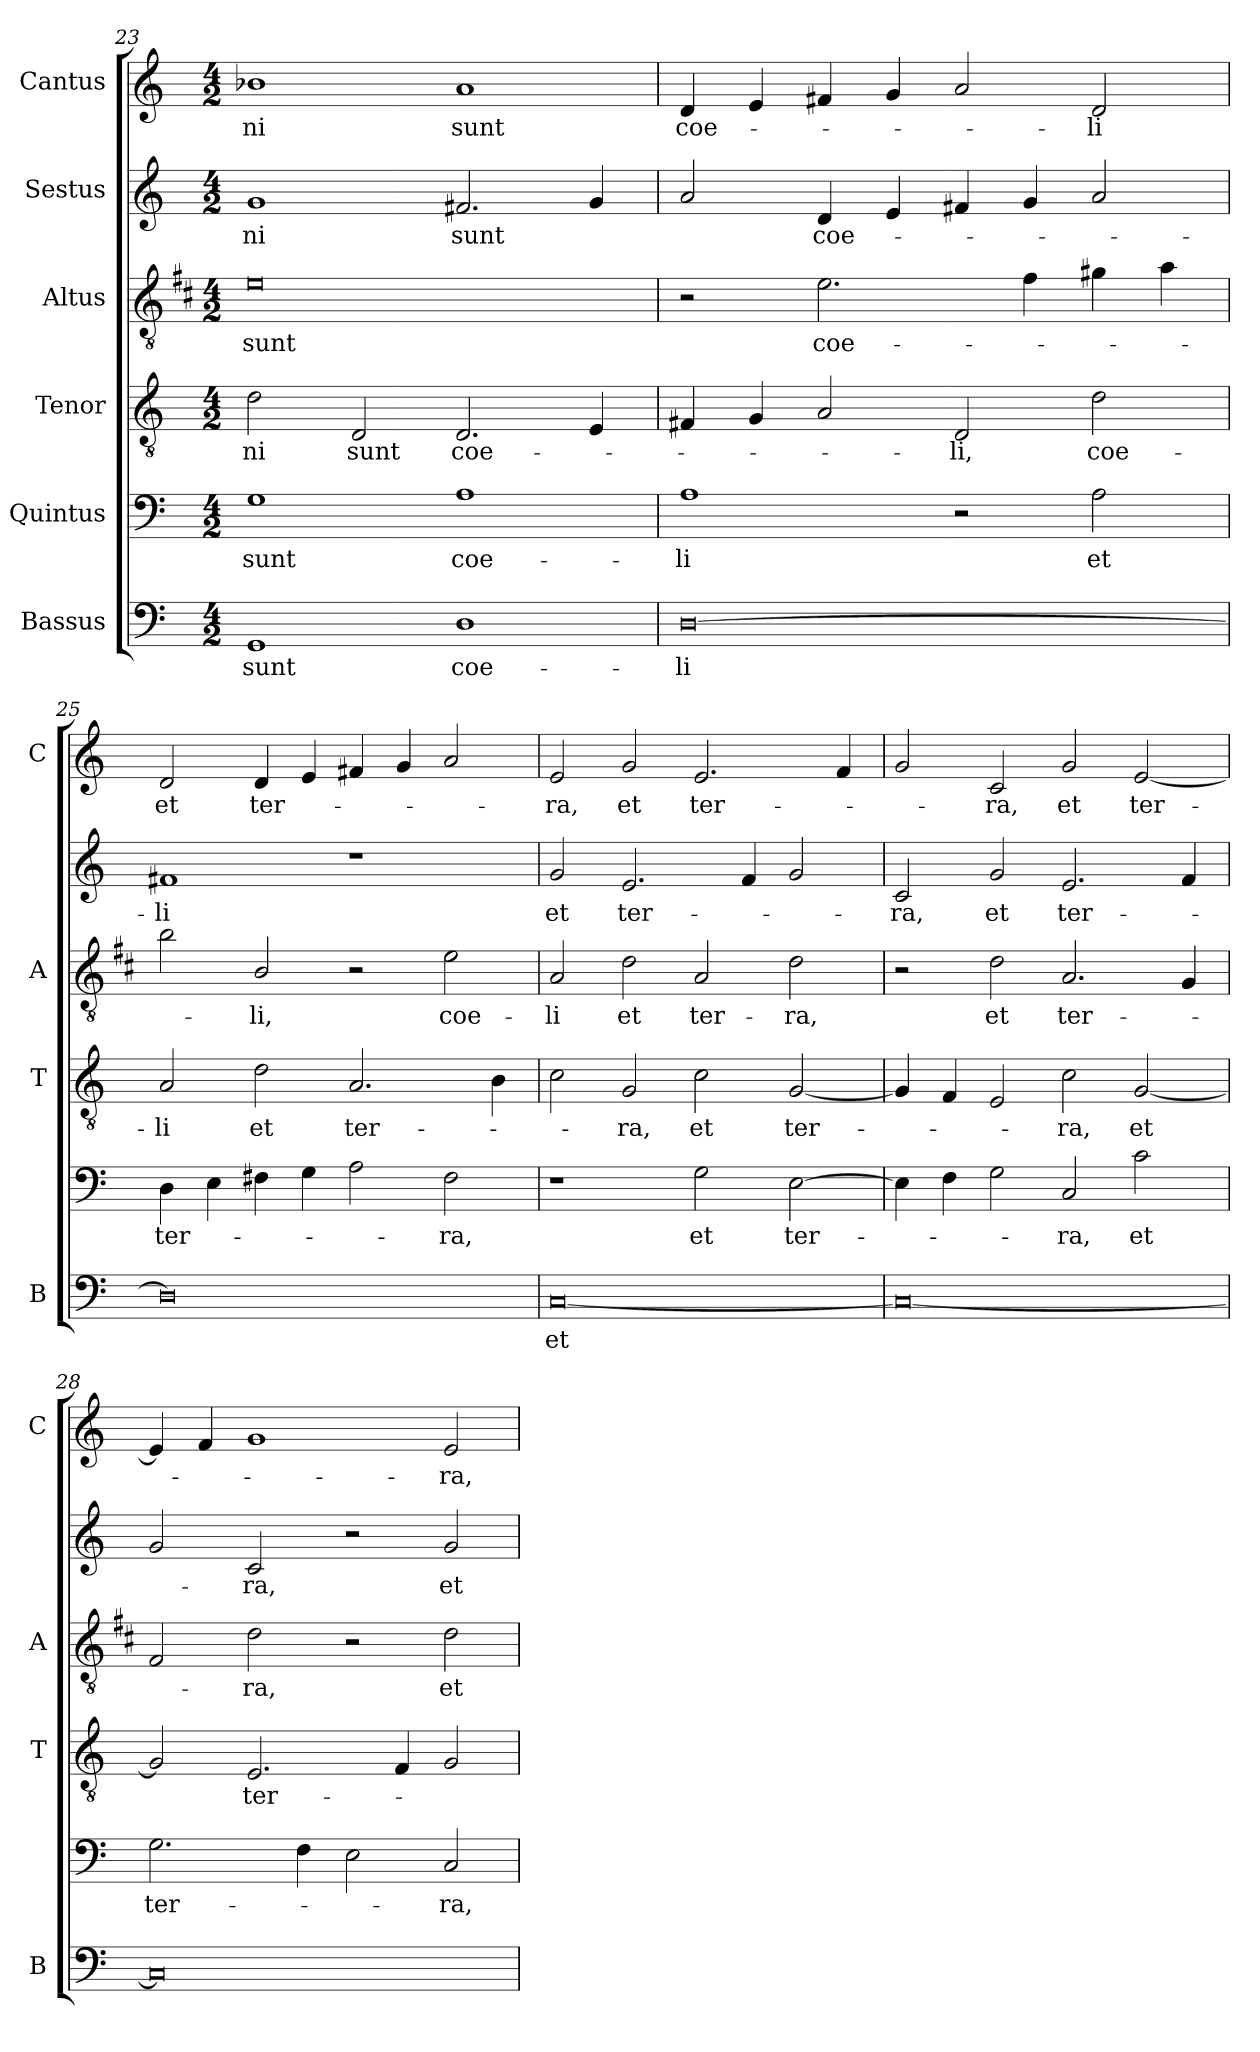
**kern	**text	**kern	**text	**kern	**text	**kern	**text	**kern	**text	**kern	**text
*part6	*part6	*part5	*part5	*part4	*part4	*part3	*part3	*part2	*part2	*part1	*part1
*staff6	*staff6	*staff5	*staff5	*staff4	*staff4	*staff3	*staff3	*staff2	*staff2	*staff1	*staff1
*I"Bassus	*	*I"Quintus	*	*I"Tenor	*	*I"Altus	*	*I"Sestus	*	*I"Cantus	*
*I'B	*	*	*	*I'T	*	*I'A	*	*	*	*I'C	*
*clefF4	*	*clefF4	*	*clefGv2	*	*clefGv2	*	*clefG2	*	*clefG2	*
*	*	*	*	*	*	*ITrd1c2	*	*	*	*	*
*k[]	*	*k[]	*	*k[]	*	*k[]	*	*k[]	*	*k[]	*
*C:	*	*C:	*	*C:	*	*C:	*	*C:	*	*C:	*
*M4/2	*	*M4/2	*	*M4/2	*	*M4/2	*	*M4/2	*	*M4/2	*
=23	=23	=23	=23	=23	=23	=23	=23	=23	=23	=23	=23
!	!LO:LY:b	!	!LO:LY:b	!	!LO:LY:b	!	!LO:LY:b	!	!LO:LY:b	!	!LO:LY:b
1GG	sunt	1G	sunt	2d\	-ni	0d	sunt	1g	-ni	1b-X	-ni
!	!	!	!	!	!LO:LY:b	!	!	!	!	!	!
.	.	.	.	2D/	sunt	.	.	.	.	.	.
!	!LO:LY:b	!	!LO:LY:b	!	!LO:LY:b	!	!	!	!LO:LY:b	!	!LO:LY:b
1D	coe-	1A	coe-	2.D/	coe-	.	.	2.f#X/	sunt	1a	sunt
.	.	.	.	4E/	.	.	.	4g/	.	.	.
!!LO:LB:g=z
=24	=24	=24	=24	=24	=24	=24	=24	=24	=24	=24	=24
!	!LO:LY:b	!	!LO:LY:b	!	!	!	!	!	!	!	!LO:LY:b
[0D	-li	1A	-li	4F#X/	.	2r	.	2a/	.	4d/	coe-
.	.	.	.	4G/	.	.	.	.	.	4e/	.
!	!	!	!	!	!	!	!LO:LY:b	!	!LO:LY:b	!	!
.	.	.	.	2A/	.	2.d\	coe-	4d/	coe-	4f#X/	.
.	.	.	.	.	.	.	.	4e/	.	4g/	.
!	!	!	!	!	!LO:LY:b	!	!	!	!	!	!
.	.	2r	.	2D/	-li,	.	.	4f#X/	.	2a/	.
.	.	.	.	.	.	4e\	.	4g/	.	.	.
!	!	!	!LO:LY:b	!	!LO:LY:b	!	!	!	!	!	!LO:LY:b
.	.	2A\	et	2d\	coe-	4f#X\	.	2a/	.	2d/	-li
.	.	.	.	.	.	4g\	.	.	.	.	.
=25	=25	=25	=25	=25	=25	=25	=25	=25	=25	=25	=25
!	!	!	!LO:LY:b	!	!LO:LY:b	!	!	!	!LO:LY:b	!	!LO:LY:b
0D]	.	4D\	ter-	2A/	-li	2a\	.	1f#X	-li	2d/	et
.	.	4E\	.	.	.	.	.	.	.	.	.
!	!	!	!	!	!LO:LY:b	!	!LO:LY:b	!	!	!	!LO:LY:b
.	.	4F#X\	.	2d\	et	2A/	-li,	.	.	4d/	ter-
.	.	4G\	.	.	.	.	.	.	.	4e/	.
!	!	!	!	!	!LO:LY:b	!	!	!	!	!	!
.	.	2A\	.	2.A/	ter-	2r	.	1r	.	4f#X/	.
.	.	.	.	.	.	.	.	.	.	4g/	.
!	!	!	!LO:LY:b	!	!	!	!LO:LY:b	!	!	!	!
.	.	2F#\	-ra,	.	.	2d\	coe-	.	.	2a/	.
.	.	.	.	4B\	.	.	.	.	.	.	.
=26	=26	=26	=26	=26	=26	=26	=26	=26	=26	=26	=26
!	!LO:LY:b	!	!	!	!	!	!LO:LY:b	!	!LO:LY:b	!	!LO:LY:b
[0C	et	1r	.	2c\	.	2G/	-li	2g/	et	2e/	-ra,
!	!	!	!	!	!LO:LY:b	!	!LO:LY:b	!	!LO:LY:b	!	!LO:LY:b
.	.	.	.	2G/	-ra,	2c\	et	2.e/	ter-	2g/	et
!	!	!	!LO:LY:b	!	!LO:LY:b	!	!LO:LY:b	!	!	!	!LO:LY:b
.	.	2G\	et	2c\	et	2G/	ter-	.	.	2.e/	ter-
.	.	.	.	.	.	.	.	4f/	.	.	.
!	!	!	!LO:LY:b	!	!LO:LY:b	!	!LO:LY:b	!	!	!	!
.	.	[2E\	ter-	[2G/	ter-	2c\	-ra,	2g/	.	.	.
.	.	.	.	.	.	.	.	.	.	4f/	.
=27	=27	=27	=27	=27	=27	=27	=27	=27	=27	=27	=27
!	!	!	!	!	!	!	!	!	!LO:LY:b	!	!
0C_	.	4E\]	.	4G/]	.	2r	.	2c/	-ra,	2g/	.
.	.	4F\	.	4F/	.	.	.	.	.	.	.
!	!	!	!	!	!	!	!LO:LY:b	!	!LO:LY:b	!	!LO:LY:b
.	.	2G\	.	2E/	.	2c\	et	2g/	et	2c/	-ra,
!	!	!	!LO:LY:b	!	!LO:LY:b	!	!LO:LY:b	!	!LO:LY:b	!	!LO:LY:b
.	.	2C/	-ra,	2c\	-ra,	2.G/	ter-	2.e/	ter-	2g/	et
!	!	!	!LO:LY:b	!	!LO:LY:b	!	!	!	!	!	!LO:LY:b
.	.	2c\	et	[2G/	et	.	.	.	.	[2e/	ter-
.	.	.	.	.	.	4F/	.	4f/	.	.	.
=28	=28	=28	=28	=28	=28	=28	=28	=28	=28	=28	=28
!	!	!	!LO:LY:b	!	!	!	!	!	!	!	!
0C]	.	2.G\	ter-	2G/]	.	2E/	.	2g/	.	4e/]	.
.	.	.	.	.	.	.	.	.	.	4f/	.
!	!	!	!	!	!LO:LY:b	!	!LO:LY:b	!	!LO:LY:b	!	!
.	.	.	.	2.E/	ter-	2c\	-ra,	2c/	-ra,	1g	.
.	.	4F\	.	.	.	.	.	.	.	.	.
.	.	2E\	.	.	.	2r	.	2r	.	.	.
.	.	.	.	4F/	.	.	.	.	.	.	.
!	!	!	!LO:LY:b	!	!	!	!LO:LY:b	!	!LO:LY:b	!	!LO:LY:b
.	.	2C/	-ra,	2G/	.	2c\	et	2g/	et	2e/	-ra,
=	=	=	=	=	=	=	=	=	=	=	=
*-	*-	*-	*-	*-	*-	*-	*-	*-	*-	*-	*-
